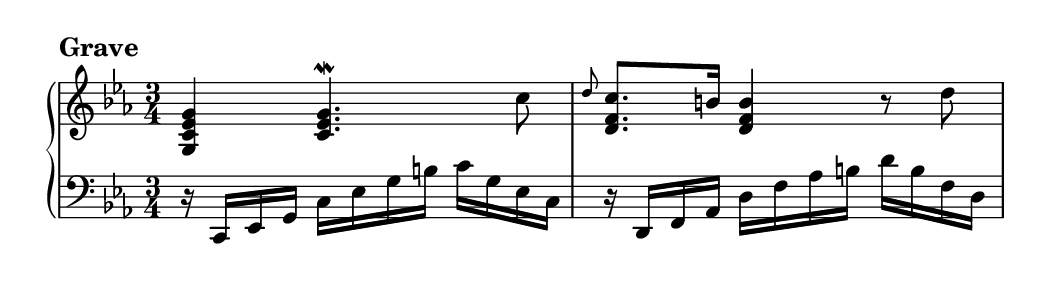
\version "2.24.0"
\header {
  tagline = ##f
}
\paper {
  paper-height = 6\cm
  paper-width = 18\cm
}
\layout {
  indent = #0
  ragged-right = ##f
}

\include "../../stylesheets/typography.ly"
\score {
  \header {
    piece = "Grave"
  }
  \new PianoStaff <<
    \new Staff \relative c' {
      \clef "treble" \time 3/4 \key c \minor
      <g c es g>4 <c es g>4. \mordent c'8 |
      \grace { d8 } <c f, d>8. b16 <b f d>4 r8 d
    }
    \new Staff \relative c, {
      \clef "bass" \time 3/4 \key c \minor
      r16 c es g c es g b c g es c |
      r16 d, f as d f as b d b f d
    }
  >>
}
